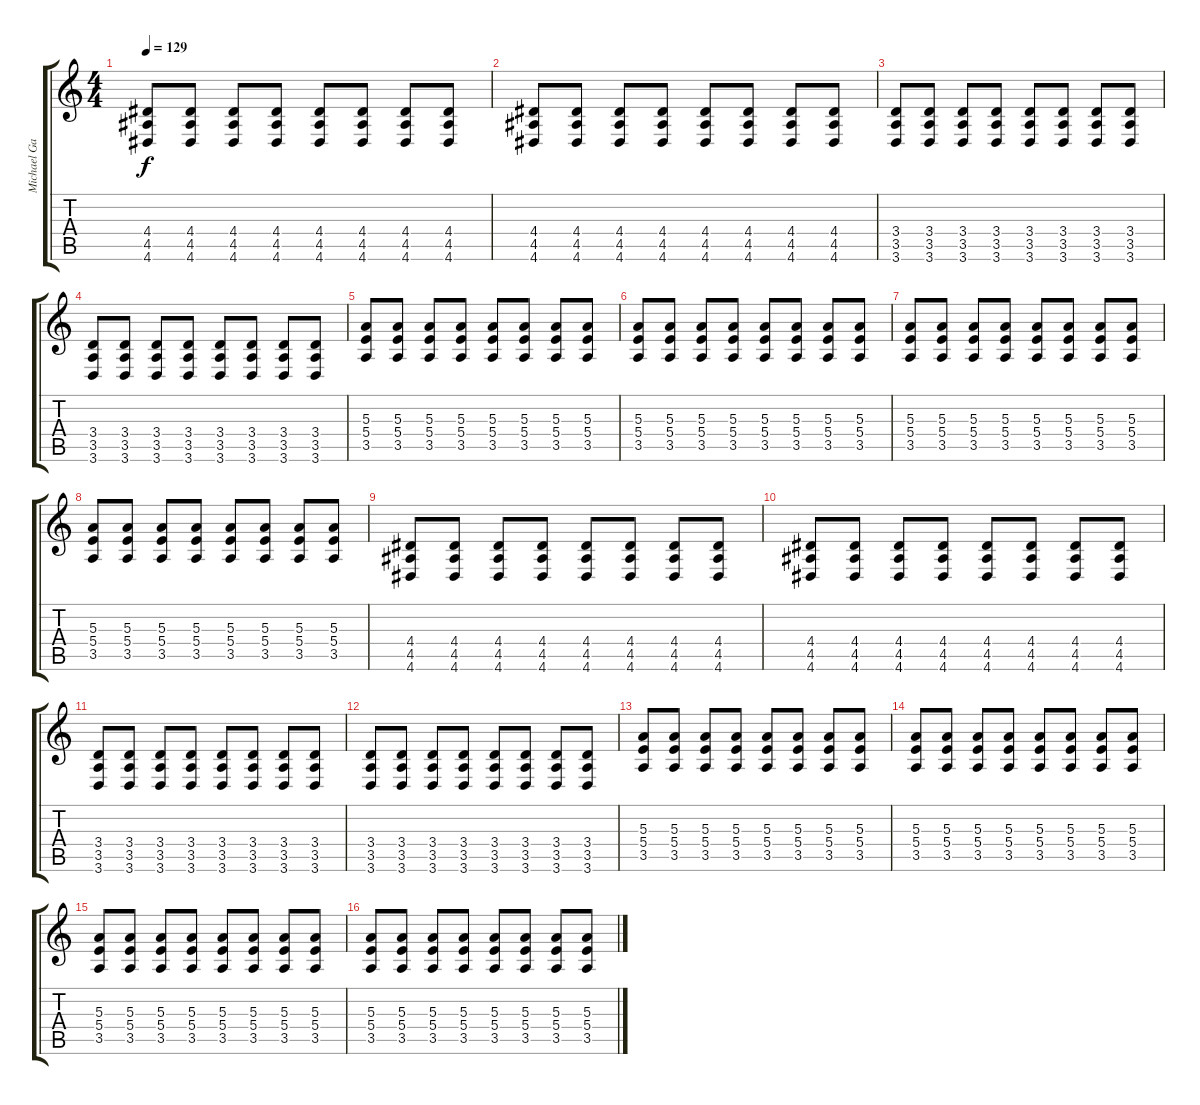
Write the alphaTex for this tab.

\track ("Michael Gallagher Dist" "Michael Ga") {instrument distortionguitar}
\staff {score tabs}
\tuning (Db4 Ab3 E3 B2 Gb2 B1) {hide}
\ts (4 4)
\tempo 129
\clef g2
\ks c
(4.4 4.5 4.6).8{dy f} (4.4 4.5 4.6).8 (4.4 4.5 4.6).8 (4.4 4.5 4.6).8 (4.4 4.5 4.6).8 (4.4 4.5 4.6).8 (4.4 4.5 4.6).8 (4.4 4.5 4.6).8 |
(4.4 4.5 4.6).8 (4.4 4.5 4.6).8 (4.4 4.5 4.6).8 (4.4 4.5 4.6).8 (4.4 4.5 4.6).8 (4.4 4.5 4.6).8 (4.4 4.5 4.6).8 (4.4 4.5 4.6).8 |
(3.4 3.5 3.6).8 (3.4 3.5 3.6).8 (3.4 3.5 3.6).8 (3.4 3.5 3.6).8 (3.4 3.5 3.6).8 (3.4 3.5 3.6).8 (3.4 3.5 3.6).8 (3.4 3.5 3.6).8 |
(3.4 3.5 3.6).8 (3.4 3.5 3.6).8 (3.4 3.5 3.6).8 (3.4 3.5 3.6).8 (3.4 3.5 3.6).8 (3.4 3.5 3.6).8 (3.4 3.5 3.6).8 (3.4 3.5 3.6).8 |
(5.3 5.4 3.5).8 (5.3 5.4 3.5).8 (5.3 5.4 3.5).8 (5.3 5.4 3.5).8 (5.3 5.4 3.5).8 (5.3 5.4 3.5).8 (5.3 5.4 3.5).8 (5.3 5.4 3.5).8 |
(5.3 5.4 3.5).8 (5.3 5.4 3.5).8 (5.3 5.4 3.5).8 (5.3 5.4 3.5).8 (5.3 5.4 3.5).8 (5.3 5.4 3.5).8 (5.3 5.4 3.5).8 (5.3 5.4 3.5).8 |
(5.3 5.4 3.5).8 (5.3 5.4 3.5).8 (5.3 5.4 3.5).8 (5.3 5.4 3.5).8 (5.3 5.4 3.5).8 (5.3 5.4 3.5).8 (5.3 5.4 3.5).8 (5.3 5.4 3.5).8 |
(5.3 5.4 3.5).8 (5.3 5.4 3.5).8 (5.3 5.4 3.5).8 (5.3 5.4 3.5).8 (5.3 5.4 3.5).8 (5.3 5.4 3.5).8 (5.3 5.4 3.5).8 (5.3 5.4 3.5).8 |
(4.4 4.5 4.6).8 (4.4 4.5 4.6).8 (4.4 4.5 4.6).8 (4.4 4.5 4.6).8 (4.4 4.5 4.6).8 (4.4 4.5 4.6).8 (4.4 4.5 4.6).8 (4.4 4.5 4.6).8 |
(4.4 4.5 4.6).8 (4.4 4.5 4.6).8 (4.4 4.5 4.6).8 (4.4 4.5 4.6).8 (4.4 4.5 4.6).8 (4.4 4.5 4.6).8 (4.4 4.5 4.6).8 (4.4 4.5 4.6).8 |
(3.4 3.5 3.6).8 (3.4 3.5 3.6).8 (3.4 3.5 3.6).8 (3.4 3.5 3.6).8 (3.4 3.5 3.6).8 (3.4 3.5 3.6).8 (3.4 3.5 3.6).8 (3.4 3.5 3.6).8 |
(3.4 3.5 3.6).8 (3.4 3.5 3.6).8 (3.4 3.5 3.6).8 (3.4 3.5 3.6).8 (3.4 3.5 3.6).8 (3.4 3.5 3.6).8 (3.4 3.5 3.6).8 (3.4 3.5 3.6).8 |
(5.3 5.4 3.5).8 (5.3 5.4 3.5).8 (5.3 5.4 3.5).8 (5.3 5.4 3.5).8 (5.3 5.4 3.5).8 (5.3 5.4 3.5).8 (5.3 5.4 3.5).8 (5.3 5.4 3.5).8 |
(5.3 5.4 3.5).8 (5.3 5.4 3.5).8 (5.3 5.4 3.5).8 (5.3 5.4 3.5).8 (5.3 5.4 3.5).8 (5.3 5.4 3.5).8 (5.3 5.4 3.5).8 (5.3 5.4 3.5).8 |
(5.3 5.4 3.5).8 (5.3 5.4 3.5).8 (5.3 5.4 3.5).8 (5.3 5.4 3.5).8 (5.3 5.4 3.5).8 (5.3 5.4 3.5).8 (5.3 5.4 3.5).8 (5.3 5.4 3.5).8 |
(5.3 5.4 3.5).8 (5.3 5.4 3.5).8 (5.3 5.4 3.5).8 (5.3 5.4 3.5).8 (5.3 5.4 3.5).8 (5.3 5.4 3.5).8 (5.3 5.4 3.5).8 (5.3 5.4 3.5).8
